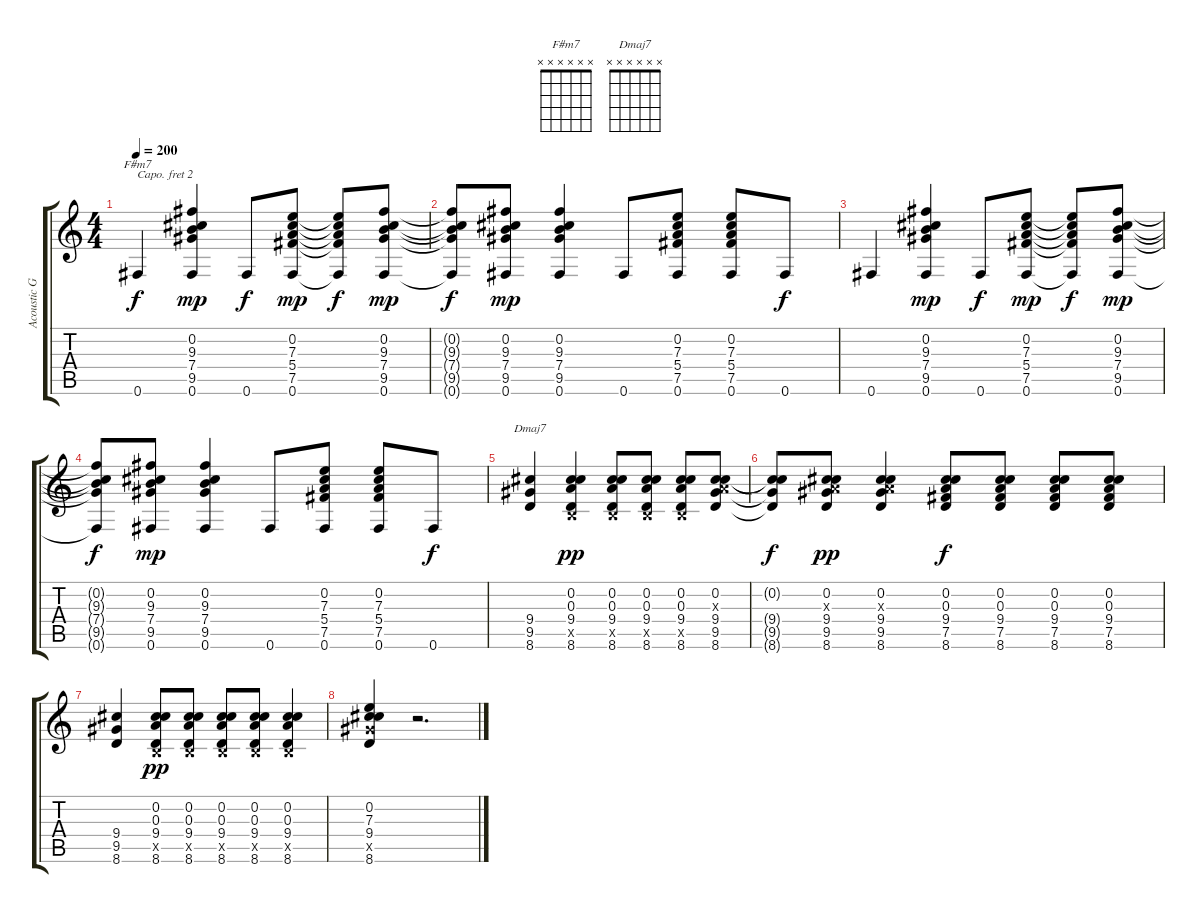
\track ("Acoustic Guitar" "Acoustic G") {instrument acousticguitarsteel}
\staff {score tabs}
\capo 2
\tuning (E4 B3 G3 D3 A2 E2) {hide}
\chord ("F#m7" x x x x x x)
\chord ("Dmaj7" x x x x x x)
\ts (4 4)
\tempo 200
\clef g2
\ks c
0.6.4{ch "F#m7" dy f} (0.2 9.3 7.4 9.5 0.6).4{dy mp} 0.6.8{dy f} (0.2 7.3 5.4 7.5 0.6).8{dy mp} (0.2{t} 7.3{t} 5.4{t} 7.5{t} 0.6{t}).8{dy f} (0.2 9.3 7.4 9.5 0.6).8{dy mp} |
(0.2{t} 9.3{t} 7.4{t} 9.5{t} 0.6{t}).8{dy f} (0.2 9.3 7.4 9.5 0.6).8{dy mp} (0.2 9.3 7.4 9.5 0.6).4 0.6.8 (0.2 7.3 5.4 7.5 0.6).8 (0.2 7.3 5.4 7.5 0.6).8 0.6.8{dy f} |
0.6.4 (0.2 9.3 7.4 9.5 0.6).4{dy mp} 0.6.8{dy f} (0.2 7.3 5.4 7.5 0.6).8{dy mp} (0.2{t} 7.3{t} 5.4{t} 7.5{t} 0.6{t}).8{dy f} (0.2 9.3 7.4 9.5 0.6).8{dy mp} |
(0.2{t} 9.3{t} 7.4{t} 9.5{t} 0.6{t}).8{dy f} (0.2 9.3 7.4 9.5 0.6).8{dy mp} (0.2 9.3 7.4 9.5 0.6).4 0.6.8 (0.2 7.3 5.4 7.5 0.6).8 (0.2 7.3 5.4 7.5 0.6).8 0.6.8{dy f} |
(9.4 9.5 8.6).4{ch "Dmaj7"} (0.2 0.3 9.4 0.5{x} 8.6).4{dy pp} (0.2 0.3 9.4 0.5{x} 8.6).8 (0.2 0.3 9.4 0.5{x} 8.6).8 (0.2 0.3 9.4 0.5{x} 8.6).8 (0.2 0.3{x} 9.4 9.5 8.6).8 |
(0.2{t} 9.4{t} 9.5{t} 8.6{t}).8{dy f} (0.2 0.3{x} 9.4 9.5 8.6).8{dy pp} (0.2 0.3{x} 9.4 9.5 8.6).4 (0.2 0.3 9.4 7.5 8.6).8{dy f} (0.2 0.3 9.4 7.5 8.6).8 (0.2 0.3 9.4 7.5 8.6).8 (0.2 0.3 9.4 7.5 8.6).8 |
(9.4 9.5 8.6).4 (0.2 0.3 9.4 0.5{x} 8.6).8{dy pp} (0.2 0.3 9.4 0.5{x} 8.6).8 (0.2 0.3 9.4 0.5{x} 8.6).8 (0.2 0.3 9.4 0.5{x} 8.6).8 (0.2 0.3 9.4 0.5{x} 8.6).4 |
(0.2 7.3 9.4 9.5{x} 8.6).4 r.2{d}
